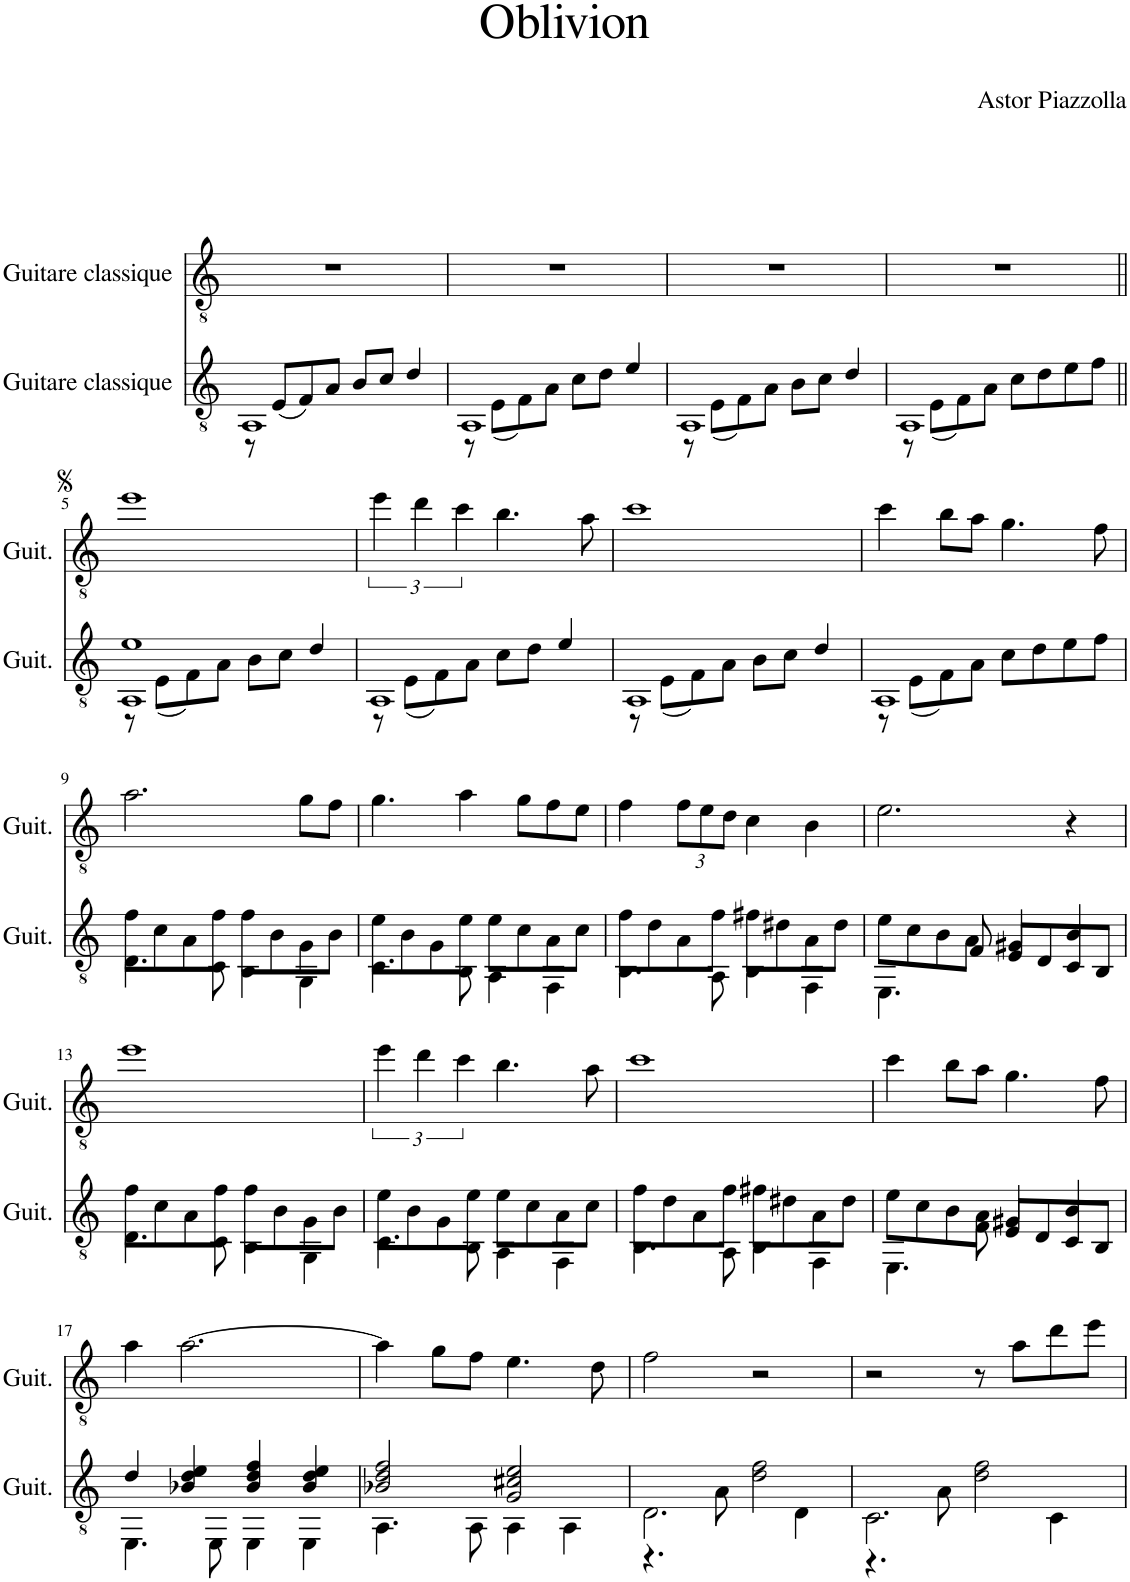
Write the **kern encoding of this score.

**kern	**kern
*part2	*part1
*staff2	*staff1
*I"Guitare classique	*I"Guitare classique
*I'Guit.	*I'Guit.
*clefGv2	*clefGv2
*k[]	*k[]
=1	=1
*^	*
1AA	8r	1r
.	(8E/L	.
.	8F/)	.
.	8A/J	.
.	8B/L	.
.	8c/J	.
.	4d/	.
=2	=2	=2
1AA	8r	1r
.	(8E\L	.
.	8F\)	.
.	8A\J	.
.	8c\L	.
.	8d\J	.
.	4e/	.
=3	=3	=3
1AA	8r	1r
.	(8E\L	.
.	8F\)	.
.	8A\J	.
.	8B\L	.
.	8c\J	.
.	4d/	.
=4	=4	=4
1AA	8r	1r
.	(8E\L	.
.	8F\)	.
.	8A\J	.
.	8c\L	.
.	8d\	.
.	8e\	.
.	8f\J	.
!!LO:LB:g=z
=5||	=5||	=5||
1AA 1e	8r	1ee
.	(8E\L	.
.	8F\)	.
.	8A\J	.
.	8B\L	.
.	8c\J	.
.	4d/	.
=6	=6	=6
1AA	8r	6ee\
.	(8E\L	.
.	.	6dd\
.	8F\)	.
.	.	6cc\
.	8A\J	.
.	8c\L	4.b\
.	8d\J	.
.	4e/	.
.	.	8a\
=7	=7	=7
1AA	8r	1cc
.	(8E\L	.
.	8F\)	.
.	8A\J	.
.	8B\L	.
.	8c\J	.
.	4d/	.
=8	=8	=8
1AA	8r	4cc\
.	(8E\L	.
.	8F\)	8b\L
.	8A\J	8a\J
.	8c\L	4.g\
.	8d\	.
.	8e\	.
.	8f\J	8f\
!!LO:LB:g=z
=9	=9	=9
4.D\	8f\L	2.a\
.	8c\	.
.	8A\	.
8C\	8f\J	.
4BB\	8f\L	.
.	8B\	.
4GG\	8G\	8g\L
.	8B\J	8f\J
=10	=10	=10
4.C\	8e\L	4.g\
.	8B\	.
.	8G\	.
8BB\	8e\J	4a\
4AA\	8e\L	.
.	8c\	8g\L
4FF\	8A\	8f\
.	8c\J	8e\J
=11	=11	=11
4.BB\	8f\L	4f\
.	8d\	.
*	*	*Xbrackettup
.	8A\	12f\L
.	.	12e\
8AA\	8f\J	.
.	.	12d\J
4BB\	8f#X\L	4c\
.	8d#X\	.
4FF\	8A\	4B\
.	8d#\J	.
=12	=12	=12
4.EE\	8e\L	2.e\
.	8c\	.
.	8B\	.
8F/	8A\J	.
8E/L	4G#X/	.
8D/	.	.
8C/	4B/	4r
8BB/J	.	.
!!LO:LB:g=z
=13	=13	=13
4.D\	8f\L	1ee
.	8c\	.
.	8A\	.
8C\	8f\J	.
4BB\	8f\L	.
.	8B\	.
4GG\	8G\	.
.	8B\J	.
=14	=14	=14
*	*	*brackettup
4.C\	8e\L	6ee\
.	8B\	.
.	.	6dd\
.	8G\	.
.	.	6cc\
8BB\	8e\J	.
4AA\	8e\L	4.b\
.	8c\	.
4FF\	8A\	.
.	8c\J	8a\
=15	=15	=15
4.BB\	8f\L	1cc
.	8d\	.
.	8A\	.
8AA\	8f\J	.
4BB\	8f#X\L	.
.	8d#X\	.
4FF\	8A\	.
.	8d#\J	.
=16	=16	=16
4.EE\	8e\L	4cc\
.	8c\	.
.	8B\	8b\L
8F\	8A\J	8a\J
8E/L	4G#X/	4.g\
8D/	.	.
8C/	4B/	.
8BB/J	.	8f\
!!LO:LB:g=z
=17	=17	=17
4.EE\	4d/	4a\
.	4B-X/ 4d/ 4e/	[2.a\
8EE\	.	.
4EE\	4B-/ 4d/ 4f/	.
4EE\	4B-/ 4d/ 4e/	.
=18	=18	=18
4.AA\	2B-X/ 2d/ 2f/	4a\]
.	.	8g\L
8AA\	.	8f\J
4AA\	2G/ 2c#X/ 2e/	4.e\
4AA\	.	.
.	.	8d\
=19	=19	=19
2.D\	4.r	2f\
.	8A\	.
.	2d\ 2f\	2r
4D\	.	.
=20	=20	=20
2.C\	4.r	2r
.	8A\	.
.	2d\ 2f\	8r
.	.	8a\L
4C\	.	8dd\
.	.	8ee\J
*v	*v	*
=	=
*-	*-
